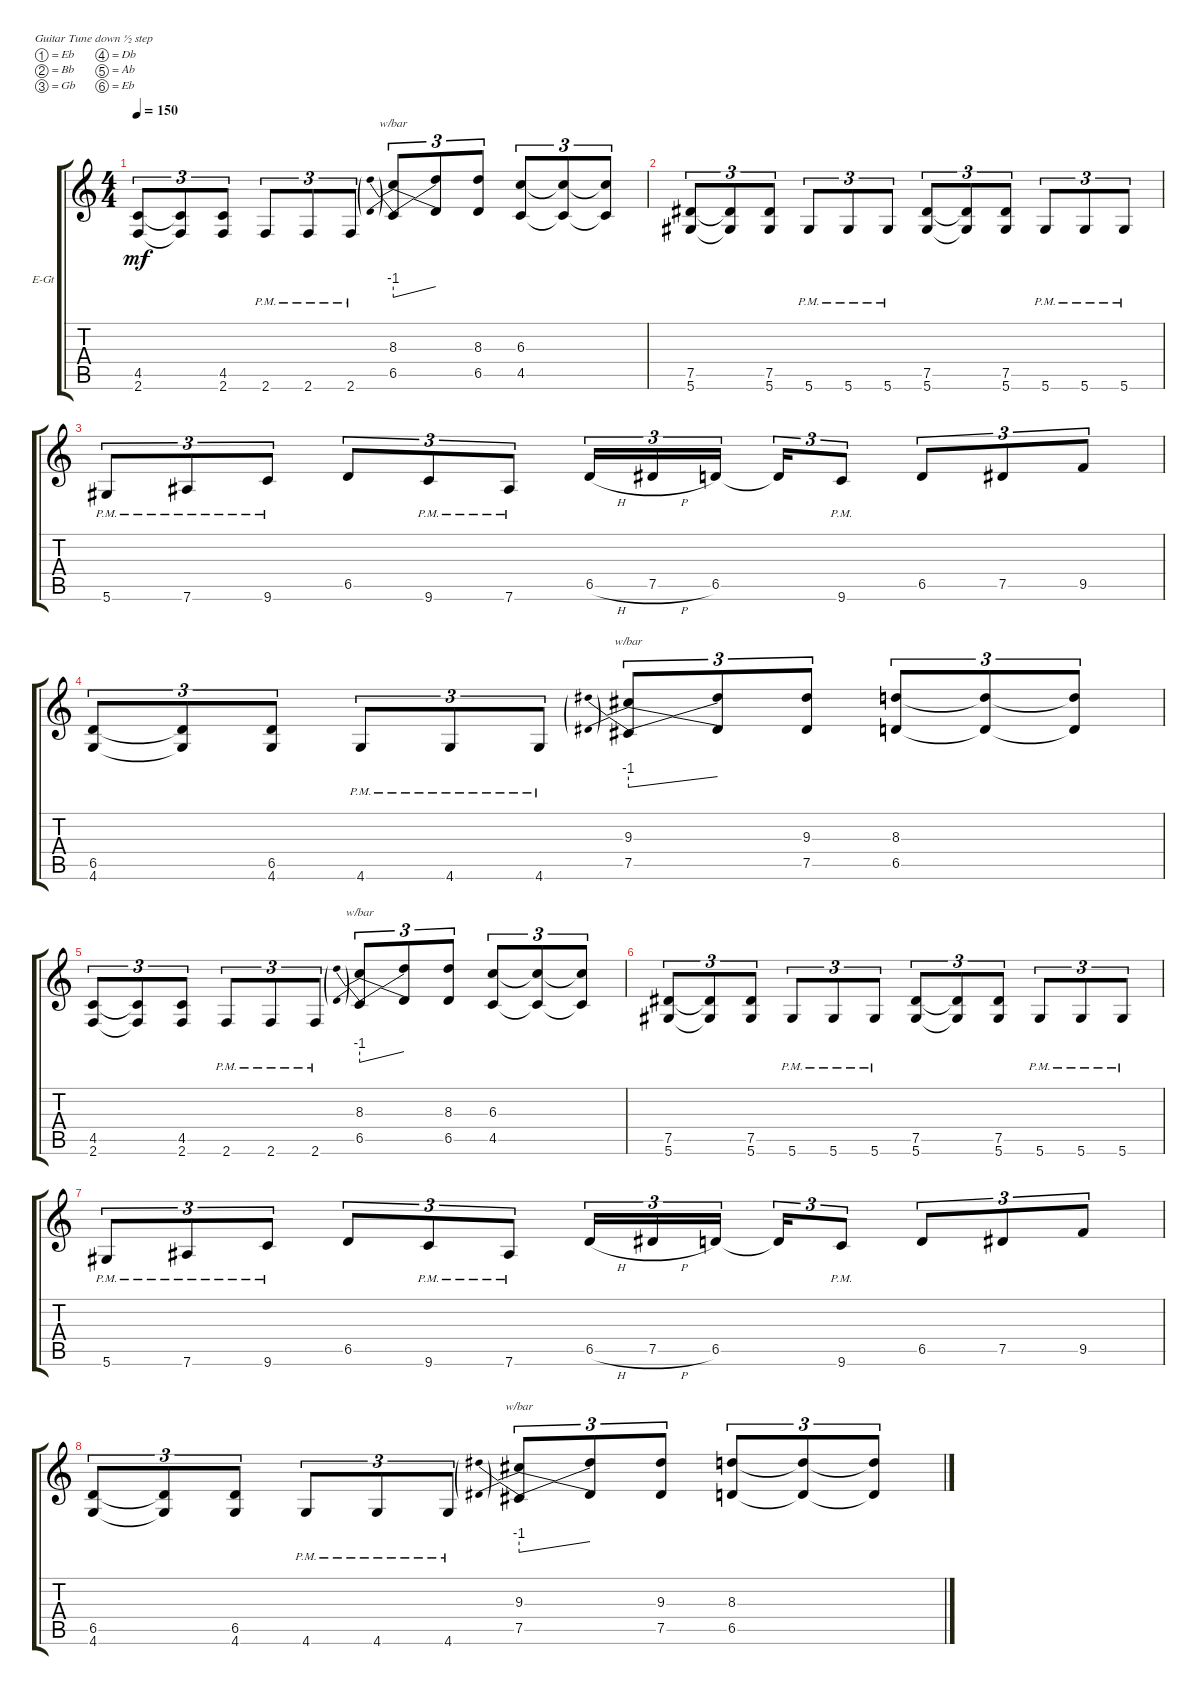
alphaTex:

\bracketExtendMode groupsimilarinstruments
\firstSystemTrackNameOrientation horizontal
\otherSystemsTrackNameOrientation horizontal
\track ("right" "E-Gt") {instrument distortionguitar}
\staff {score tabs}
\tuning (Eb4 Bb3 Gb3 Db3 Ab2 Eb2)
\ts (4 4)
\tempo 150
\clef g2
\ks c
(2.6 4.5).8{tu (3 2) dy mf} (2.6{t} 4.5{t}).8{tu (3 2)} (2.6 4.5).8{tu (3 2)} 2.6{pm}.8{tu (3 2)} 2.6{pm}.8{tu (3 2)} 2.6{pm}.8{tu (3 2)} (6.5 8.3).8{tu (3 2) tbe (predivedive default 0 -4 30 0)} (6.5{t} 8.3{t}).8{tu (3 2)} (6.5 8.3).8{tu (3 2)} (4.5 6.3).8{tu (3 2)} (4.5{t} 6.3{t}).8{tu (3 2)} (4.5{t} 6.3{t}).8{tu (3 2)} |
(5.6 7.5).8{tu (3 2)} (5.6{t} 7.5{t}).8{tu (3 2)} (5.6 7.5).8{tu (3 2)} 5.6{pm}.8{tu (3 2)} 5.6{pm}.8{tu (3 2)} 5.6{pm}.8{tu (3 2)} (5.6 7.5).8{tu (3 2)} (5.6{t} 7.5{t}).8{tu (3 2)} (5.6 7.5).8{tu (3 2)} 5.6{pm}.8{tu (3 2)} 5.6{pm}.8{tu (3 2)} 5.6{pm}.8{tu (3 2)} |
5.6{pm}.8{tu (3 2)} 7.6{pm}.8{tu (3 2)} 9.6{pm}.8{tu (3 2)} 6.5.8{tu (3 2)} 9.6{pm}.8{tu (3 2)} 7.6{pm}.8{tu (3 2)} 6.5{h}.16{tu (3 2)} 7.5{h}.16{tu (3 2)} 6.5.16{tu (3 2)} 6.5{t}.16{tu (3 2)} 9.6{pm}.8{tu (3 2)} 6.5.8{tu (3 2)} 7.5.8{tu (3 2)} 9.5.8{tu (3 2)} |
(4.6 6.5).8{tu (3 2)} (4.6{t} 6.5{t}).8{tu (3 2)} (4.6 6.5).8{tu (3 2)} 4.6{pm}.8{tu (3 2)} 4.6{pm}.8{tu (3 2)} 4.6{pm}.8{tu (3 2)} (7.5 9.3).8{tu (3 2) tbe (predivedive default 0 -4 30 0)} (7.5{t} 9.3{t}).8{tu (3 2)} (7.5 9.3).8{tu (3 2)} (6.5 8.3).8{tu (3 2)} (6.5{t} 8.3{t}).8{tu (3 2)} (6.5{t} 8.3{t}).8{tu (3 2)} |
(2.6 4.5).8{tu (3 2)} (2.6{t} 4.5{t}).8{tu (3 2)} (2.6 4.5).8{tu (3 2)} 2.6{pm}.8{tu (3 2)} 2.6{pm}.8{tu (3 2)} 2.6{pm}.8{tu (3 2)} (6.5 8.3).8{tu (3 2) tbe (predivedive default 0 -4 30 0)} (6.5{t} 8.3{t}).8{tu (3 2)} (6.5 8.3).8{tu (3 2)} (4.5 6.3).8{tu (3 2)} (4.5{t} 6.3{t}).8{tu (3 2)} (4.5{t} 6.3{t}).8{tu (3 2)} |
(5.6 7.5).8{tu (3 2)} (5.6{t} 7.5{t}).8{tu (3 2)} (5.6 7.5).8{tu (3 2)} 5.6{pm}.8{tu (3 2)} 5.6{pm}.8{tu (3 2)} 5.6{pm}.8{tu (3 2)} (5.6 7.5).8{tu (3 2)} (5.6{t} 7.5{t}).8{tu (3 2)} (5.6 7.5).8{tu (3 2)} 5.6{pm}.8{tu (3 2)} 5.6{pm}.8{tu (3 2)} 5.6{pm}.8{tu (3 2)} |
5.6{pm}.8{tu (3 2)} 7.6{pm}.8{tu (3 2)} 9.6{pm}.8{tu (3 2)} 6.5.8{tu (3 2)} 9.6{pm}.8{tu (3 2)} 7.6{pm}.8{tu (3 2)} 6.5{h}.16{tu (3 2)} 7.5{h}.16{tu (3 2)} 6.5.16{tu (3 2)} 6.5{t}.16{tu (3 2)} 9.6{pm}.8{tu (3 2)} 6.5.8{tu (3 2)} 7.5.8{tu (3 2)} 9.5.8{tu (3 2)} |
(4.6 6.5).8{tu (3 2)} (4.6{t} 6.5{t}).8{tu (3 2)} (4.6 6.5).8{tu (3 2)} 4.6{pm}.8{tu (3 2)} 4.6{pm}.8{tu (3 2)} 4.6{pm}.8{tu (3 2)} (7.5 9.3).8{tu (3 2) tbe (predivedive default 0 -4 30 0)} (7.5{t} 9.3{t}).8{tu (3 2)} (7.5 9.3).8{tu (3 2)} (6.5 8.3).8{tu (3 2)} (6.5{t} 8.3{t}).8{tu (3 2)} (6.5{t} 8.3{t}).8{tu (3 2)}
